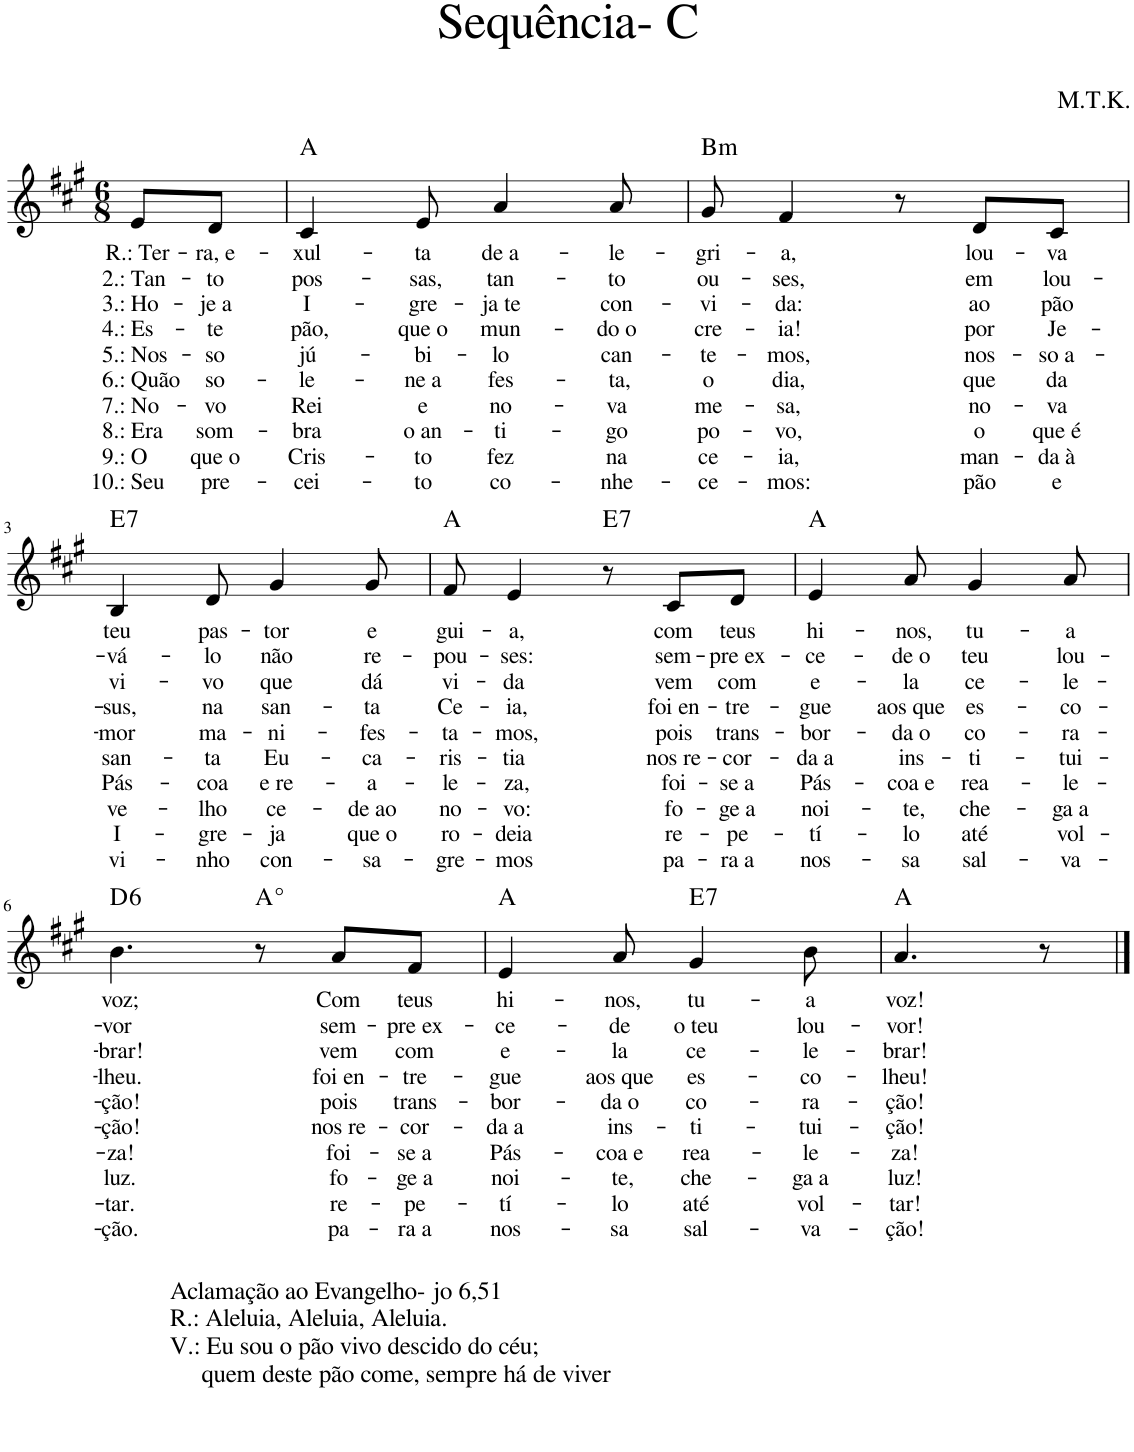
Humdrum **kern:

**kern	**text	**text	**text	**text	**text	**text	**text	**text	**text	**text	**harte
*part1	*part1	*part1	*part1	*part1	*part1	*part1	*part1	*part1	*part1	*part1	*part1
*staff1	*staff1	*staff1	*staff1	*staff1	*staff1	*staff1	*staff1	*staff1	*staff1	*staff1	*
*I"Voz	*	*	*	*	*	*	*	*	*	*	*
*I'Vo.	*	*	*	*	*	*	*	*	*	*	*
*clefG2	*	*	*	*	*	*	*	*	*	*	*
*k[f#c#g#]	*	*	*	*	*	*	*	*	*	*	*
*M6/8	*	*	*	*	*	*	*	*	*	*	*
=	=	=	=	=	=	=	=	=	=	=	=
!	!LO:LY:b	!LO:LY:b	!LO:LY:b	!LO:LY:b	!LO:LY:b	!LO:LY:b	!LO:LY:b	!LO:LY:b	!LO:LY:b	!LO:LY:b	!
8e/L	R.: Ter-	2.: Tan-	3.: Ho-	4.: Es-	5.: Nos-	6.: Quão	7.: No-	8.: Era	9.: O	10.: Seu	.
!	!LO:LY:b	!LO:LY:b	!LO:LY:b	!LO:LY:b	!LO:LY:b	!LO:LY:b	!LO:LY:b	!LO:LY:b	!LO:LY:b	!LO:LY:b	!
8d/J	-ra, e-	-to	-je a	-te	-so	so-	-vo	som-	que o	pre-	.
=1	=1	=1	=1	=1	=1	=1	=1	=1	=1	=1	=1
!	!LO:LY:b	!LO:LY:b	!LO:LY:b	!LO:LY:b	!LO:LY:b	!LO:LY:b	!LO:LY:b	!LO:LY:b	!LO:LY:b	!LO:LY:b	!
4c#/	-xul-	pos-	I-	pão,	jú-	-le-	Rei	-bra	Cris-	-cei-	A:maj
!	!LO:LY:b	!LO:LY:b	!LO:LY:b	!LO:LY:b	!LO:LY:b	!LO:LY:b	!LO:LY:b	!LO:LY:b	!LO:LY:b	!LO:LY:b	!
8e/	-ta	-sas,	-gre-	que o	-bi-	-ne a	e	o an-	-to	-to	.
!	!LO:LY:b	!LO:LY:b	!LO:LY:b	!LO:LY:b	!LO:LY:b	!LO:LY:b	!LO:LY:b	!LO:LY:b	!LO:LY:b	!LO:LY:b	!
4a/	de a-	tan-	-ja te	mun-	-lo	fes-	no-	-ti-	fez	co-	.
!	!LO:LY:b	!LO:LY:b	!LO:LY:b	!LO:LY:b	!LO:LY:b	!LO:LY:b	!LO:LY:b	!LO:LY:b	!LO:LY:b	!LO:LY:b	!
8a/	-le-	-to	con-	-do o	can-	-ta,	-va	-go	na	-nhe-	.
=2	=2	=2	=2	=2	=2	=2	=2	=2	=2	=2	=2
!	!LO:LY:b	!LO:LY:b	!LO:LY:b	!LO:LY:b	!LO:LY:b	!LO:LY:b	!LO:LY:b	!LO:LY:b	!LO:LY:b	!LO:LY:b	!LO:H:kt=m
8g#/	-gri-	ou-	-vi-	cre-	-te-	o	me-	po-	ce-	-ce-	B:min
!	!LO:LY:b	!LO:LY:b	!LO:LY:b	!LO:LY:b	!LO:LY:b	!LO:LY:b	!LO:LY:b	!LO:LY:b	!LO:LY:b	!LO:LY:b	!
4f#/	-a,	-ses,	-da:	-ia!	-mos,	dia,	-sa,	-vo,	-ia,	-mos:	.
8r	.	.	.	.	.	.	.	.	.	.	.
!	!LO:LY:b	!LO:LY:b	!LO:LY:b	!LO:LY:b	!LO:LY:b	!LO:LY:b	!LO:LY:b	!LO:LY:b	!LO:LY:b	!LO:LY:b	!
8d/L	lou-	em	ao	por	nos-	que	no-	o	man-	pão	.
!	!LO:LY:b	!LO:LY:b	!LO:LY:b	!LO:LY:b	!LO:LY:b	!LO:LY:b	!LO:LY:b	!LO:LY:b	!LO:LY:b	!LO:LY:b	!
8c#/J	-va	lou-	pão	Je-	-so a-	da	-va	que é	-da à	e	.
!!LO:LB:g=z
=3	=3	=3	=3	=3	=3	=3	=3	=3	=3	=3	=3
!	!LO:LY:b	!LO:LY:b	!LO:LY:b	!LO:LY:b	!LO:LY:b	!LO:LY:b	!LO:LY:b	!LO:LY:b	!LO:LY:b	!LO:LY:b	!LO:H:kt=7
4B/	teu	-vá-	vi-	-sus,	-mor	san-	Pás-	ve-	I-	vi-	E:7
!	!LO:LY:b	!LO:LY:b	!LO:LY:b	!LO:LY:b	!LO:LY:b	!LO:LY:b	!LO:LY:b	!LO:LY:b	!LO:LY:b	!LO:LY:b	!
8d/	pas-	-lo	-vo	na	ma-	-ta	-coa	-lho	-gre-	-nho	.
!	!LO:LY:b	!LO:LY:b	!LO:LY:b	!LO:LY:b	!LO:LY:b	!LO:LY:b	!LO:LY:b	!LO:LY:b	!LO:LY:b	!LO:LY:b	!
4g#/	-tor	não	que	san-	-ni-	Eu-	e re-	ce-	-ja	con-	.
!	!LO:LY:b	!LO:LY:b	!LO:LY:b	!LO:LY:b	!LO:LY:b	!LO:LY:b	!LO:LY:b	!LO:LY:b	!LO:LY:b	!LO:LY:b	!
8g#/	e	re-	dá	-ta	-fes-	-ca-	-a-	-de ao	que o	-sa-	.
=4	=4	=4	=4	=4	=4	=4	=4	=4	=4	=4	=4
!	!LO:LY:b	!LO:LY:b	!LO:LY:b	!LO:LY:b	!LO:LY:b	!LO:LY:b	!LO:LY:b	!LO:LY:b	!LO:LY:b	!LO:LY:b	!
8f#/	gui-	-pou-	vi-	Ce-	-ta-	-ris-	-le-	no-	ro-	-gre-	A:maj
!	!LO:LY:b	!LO:LY:b	!LO:LY:b	!LO:LY:b	!LO:LY:b	!LO:LY:b	!LO:LY:b	!LO:LY:b	!LO:LY:b	!LO:LY:b	!
4e/	-a,	-ses:	-da	-ia,	-mos,	-tia	-za,	-vo:	-deia	-mos	.
!	!	!	!	!	!	!	!	!	!	!	!LO:H:kt=7
8r	.	.	.	.	.	.	.	.	.	.	E:7
!	!LO:LY:b	!LO:LY:b	!LO:LY:b	!LO:LY:b	!LO:LY:b	!LO:LY:b	!LO:LY:b	!LO:LY:b	!LO:LY:b	!LO:LY:b	!
8c#/L	com	sem-	vem	foi en-	pois	nos re-	foi-	fo-	re-	pa-	.
!	!LO:LY:b	!LO:LY:b	!LO:LY:b	!LO:LY:b	!LO:LY:b	!LO:LY:b	!LO:LY:b	!LO:LY:b	!LO:LY:b	!LO:LY:b	!
8d/J	teus	-pre ex-	com	-tre-	trans-	-cor-	-se a	-ge a	-pe-	-ra a	.
=5	=5	=5	=5	=5	=5	=5	=5	=5	=5	=5	=5
!	!LO:LY:b	!LO:LY:b	!LO:LY:b	!LO:LY:b	!LO:LY:b	!LO:LY:b	!LO:LY:b	!LO:LY:b	!LO:LY:b	!LO:LY:b	!
4e/	hi-	-ce-	e-	-gue	-bor-	-da a	Pás-	noi-	-tí-	nos-	A:maj
!	!LO:LY:b	!LO:LY:b	!LO:LY:b	!LO:LY:b	!LO:LY:b	!LO:LY:b	!LO:LY:b	!LO:LY:b	!LO:LY:b	!LO:LY:b	!
8a/	-nos,	-de o	-la	aos que	-da o	ins-	-coa e	-te,	-lo	-sa	.
!	!LO:LY:b	!LO:LY:b	!LO:LY:b	!LO:LY:b	!LO:LY:b	!LO:LY:b	!LO:LY:b	!LO:LY:b	!LO:LY:b	!LO:LY:b	!
4g#/	tu-	teu	ce-	es-	co-	-ti-	rea-	che-	até	sal-	.
!	!LO:LY:b	!LO:LY:b	!LO:LY:b	!LO:LY:b	!LO:LY:b	!LO:LY:b	!LO:LY:b	!LO:LY:b	!LO:LY:b	!LO:LY:b	!
8a/	-a	lou-	-le-	-co-	-ra-	-tui-	-le-	-ga a	vol-	-va-	.
!!LO:LB:g=z
=6	=6	=6	=6	=6	=6	=6	=6	=6	=6	=6	=6
!LO:TX:b:t=Aclamação ao Evangelho- jo 6,51	!	!	!	!	!	!	!	!	!	!	!
!LO:TX:b:t=R.&colon; Aleluia, Aleluia, Aleluia.	!	!	!	!	!	!	!	!	!	!	!
!LO:TX:b:t=V.&colon; Eu sou o pão vivo descido do céu;	!	!	!	!	!	!	!	!	!	!	!
!LO:TX:b:t=quem deste pão come, sempre há de viver	!	!	!	!	!	!	!	!	!	!	!
!	!LO:LY:b	!LO:LY:b	!LO:LY:b	!LO:LY:b	!LO:LY:b	!LO:LY:b	!LO:LY:b	!LO:LY:b	!LO:LY:b	!LO:LY:b	!LO:H:kt=6
4.b\	voz;	-vor	-brar!	-lheu.	-ção!	-ção!	-za!	luz.	-tar.	-ção.	D:maj6
!	!	!	!	!	!	!	!	!	!	!	!LO:H:kt=°
8r	.	.	.	.	.	.	.	.	.	.	.
!	!LO:LY:b	!LO:LY:b	!LO:LY:b	!LO:LY:b	!LO:LY:b	!LO:LY:b	!LO:LY:b	!LO:LY:b	!LO:LY:b	!LO:LY:b	!
8a/L	Com	sem-	vem	foi en-	pois	nos re-	foi-	fo-	re-	pa-	.
!	!LO:LY:b	!LO:LY:b	!LO:LY:b	!LO:LY:b	!LO:LY:b	!LO:LY:b	!LO:LY:b	!LO:LY:b	!LO:LY:b	!LO:LY:b	!
8f#/J	teus	-pre ex-	com	-tre-	trans-	-cor-	-se a	-ge a	-pe-	-ra a	.
=7	=7	=7	=7	=7	=7	=7	=7	=7	=7	=7	=7
!	!LO:LY:b	!LO:LY:b	!LO:LY:b	!LO:LY:b	!LO:LY:b	!LO:LY:b	!LO:LY:b	!LO:LY:b	!LO:LY:b	!LO:LY:b	!
4e/	hi-	-ce-	e-	-gue	-bor-	-da a	Pás-	noi-	-tí-	nos-	A:maj
!	!LO:LY:b	!LO:LY:b	!LO:LY:b	!LO:LY:b	!LO:LY:b	!LO:LY:b	!LO:LY:b	!LO:LY:b	!LO:LY:b	!LO:LY:b	!
8a/	-nos,	-de	-la	aos que	-da o	ins-	-coa e	-te,	-lo	-sa	.
!	!LO:LY:b	!LO:LY:b	!LO:LY:b	!LO:LY:b	!LO:LY:b	!LO:LY:b	!LO:LY:b	!LO:LY:b	!LO:LY:b	!LO:LY:b	!LO:H:kt=7
4g#/	tu-	o teu	ce-	es-	co-	-ti-	rea-	che-	até	sal-	E:7
!	!LO:LY:b	!LO:LY:b	!LO:LY:b	!LO:LY:b	!LO:LY:b	!LO:LY:b	!LO:LY:b	!LO:LY:b	!LO:LY:b	!LO:LY:b	!
8b\	-a	lou-	-le-	-co-	-ra-	-tui-	-le-	-ga a	vol-	-va-	.
=8	=8	=8	=8	=8	=8	=8	=8	=8	=8	=8	=8
!	!LO:LY:b	!LO:LY:b	!LO:LY:b	!LO:LY:b	!LO:LY:b	!LO:LY:b	!LO:LY:b	!LO:LY:b	!LO:LY:b	!LO:LY:b	!
4.a/	voz!	-vor!	-brar!	-lheu!	-ção!	-ção!	-za!	luz!	-tar!	-ção!	A:maj
8r	.	.	.	.	.	.	.	.	.	.	.
==	==	==	==	==	==	==	==	==	==	==	==
*-	*-	*-	*-	*-	*-	*-	*-	*-	*-	*-	*-
